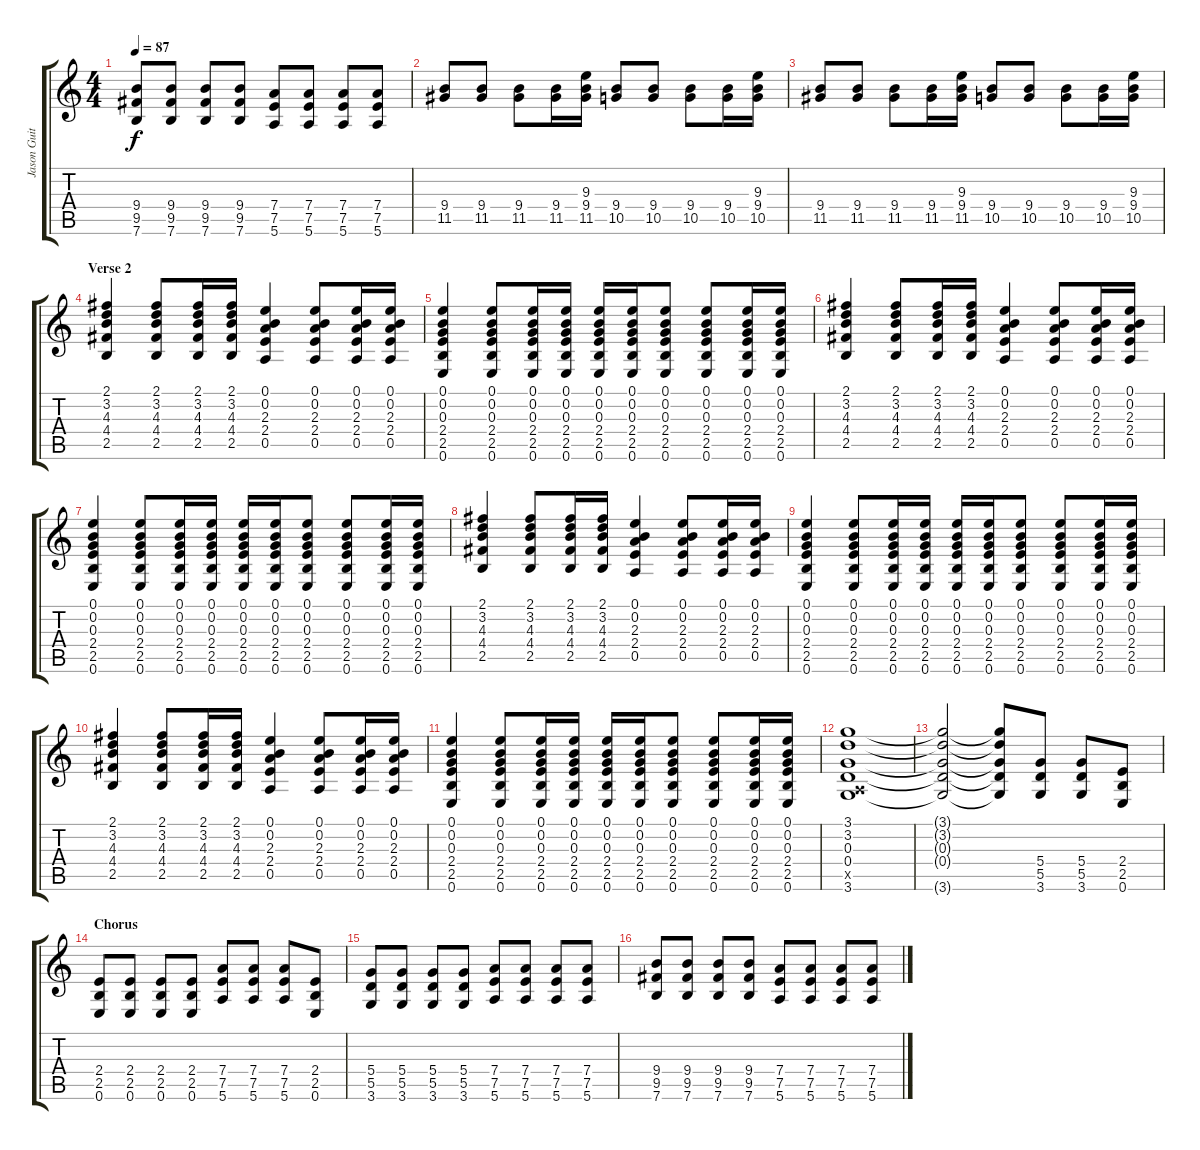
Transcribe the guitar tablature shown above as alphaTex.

\track ("Jason Guitar" "Jason Guit") {instrument electricguitarjazz}
\staff {score tabs}
\tuning (E4 B3 G3 D3 A2 E2) {hide}
\ts (4 4)
\tempo 87
\clef g2
\ks c
(9.4 9.5 7.6).8{dy f} (9.4 9.5 7.6).8 (9.4 9.5 7.6).8 (9.4 9.5 7.6).8 (7.4 7.5 5.6).8 (7.4 7.5 5.6).8 (7.4 7.5 5.6).8 (7.4 7.5 5.6).8 |
(9.4 11.5).8{instrument electricguitarjazz} (9.4 11.5).8 (9.4 11.5).8 (9.4 11.5).16 (9.3 9.4 11.5).16 (9.4 10.5).8 (9.4 10.5).8 (9.4 10.5).8 (9.4 10.5).16 (9.3 9.4 10.5).16 |
(9.4 11.5).8 (9.4 11.5).8 (9.4 11.5).8 (9.4 11.5).16 (9.3 9.4 11.5).16 (9.4 10.5).8 (9.4 10.5).8 (9.4 10.5).8 (9.4 10.5).16 (9.3 9.4 10.5).16 |
\section ("" "Verse 2")
(2.1 3.2 4.3 4.4 2.5).4 (2.1 3.2 4.3 4.4 2.5).8 (2.1 3.2 4.3 4.4 2.5).16 (2.1 3.2 4.3 4.4 2.5).16 (0.1 0.2 2.3 2.4 0.5).4 (0.1 0.2 2.3 2.4 0.5).8 (0.1 0.2 2.3 2.4 0.5).16 (0.1 0.2 2.3 2.4 0.5).16 |
(0.1 0.2 0.3 2.4 2.5 0.6).4 (0.1 0.2 0.3 2.4 2.5 0.6).8 (0.1 0.2 0.3 2.4 2.5 0.6).16 (0.1 0.2 0.3 2.4 2.5 0.6).16 (0.1 0.2 0.3 2.4 2.5 0.6).16 (0.1 0.2 0.3 2.4 2.5 0.6).16 (0.1 0.2 0.3 2.4 2.5 0.6).8 (0.1 0.2 0.3 2.4 2.5 0.6).8 (0.1 0.2 0.3 2.4 2.5 0.6).16 (0.1 0.2 0.3 2.4 2.5 0.6).16 |
(2.1 3.2 4.3 4.4 2.5).4 (2.1 3.2 4.3 4.4 2.5).8 (2.1 3.2 4.3 4.4 2.5).16 (2.1 3.2 4.3 4.4 2.5).16 (0.1 0.2 2.3 2.4 0.5).4 (0.1 0.2 2.3 2.4 0.5).8 (0.1 0.2 2.3 2.4 0.5).16 (0.1 0.2 2.3 2.4 0.5).16 |
(0.1 0.2 0.3 2.4 2.5 0.6).4 (0.1 0.2 0.3 2.4 2.5 0.6).8 (0.1 0.2 0.3 2.4 2.5 0.6).16 (0.1 0.2 0.3 2.4 2.5 0.6).16 (0.1 0.2 0.3 2.4 2.5 0.6).16 (0.1 0.2 0.3 2.4 2.5 0.6).16 (0.1 0.2 0.3 2.4 2.5 0.6).8 (0.1 0.2 0.3 2.4 2.5 0.6).8 (0.1 0.2 0.3 2.4 2.5 0.6).16 (0.1 0.2 0.3 2.4 2.5 0.6).16 |
(2.1 3.2 4.3 4.4 2.5).4 (2.1 3.2 4.3 4.4 2.5).8 (2.1 3.2 4.3 4.4 2.5).16 (2.1 3.2 4.3 4.4 2.5).16 (0.1 0.2 2.3 2.4 0.5).4 (0.1 0.2 2.3 2.4 0.5).8 (0.1 0.2 2.3 2.4 0.5).16 (0.1 0.2 2.3 2.4 0.5).16 |
(0.1 0.2 0.3 2.4 2.5 0.6).4 (0.1 0.2 0.3 2.4 2.5 0.6).8 (0.1 0.2 0.3 2.4 2.5 0.6).16 (0.1 0.2 0.3 2.4 2.5 0.6).16 (0.1 0.2 0.3 2.4 2.5 0.6).16 (0.1 0.2 0.3 2.4 2.5 0.6).16 (0.1 0.2 0.3 2.4 2.5 0.6).8 (0.1 0.2 0.3 2.4 2.5 0.6).8 (0.1 0.2 0.3 2.4 2.5 0.6).16 (0.1 0.2 0.3 2.4 2.5 0.6).16 |
(2.1 3.2 4.3 4.4 2.5).4 (2.1 3.2 4.3 4.4 2.5).8 (2.1 3.2 4.3 4.4 2.5).16 (2.1 3.2 4.3 4.4 2.5).16 (0.1 0.2 2.3 2.4 0.5).4 (0.1 0.2 2.3 2.4 0.5).8 (0.1 0.2 2.3 2.4 0.5).16 (0.1 0.2 2.3 2.4 0.5).16 |
(0.1 0.2 0.3 2.4 2.5 0.6).4 (0.1 0.2 0.3 2.4 2.5 0.6).8 (0.1 0.2 0.3 2.4 2.5 0.6).16 (0.1 0.2 0.3 2.4 2.5 0.6).16 (0.1 0.2 0.3 2.4 2.5 0.6).16 (0.1 0.2 0.3 2.4 2.5 0.6).16 (0.1 0.2 0.3 2.4 2.5 0.6).8 (0.1 0.2 0.3 2.4 2.5 0.6).8 (0.1 0.2 0.3 2.4 2.5 0.6).16 (0.1 0.2 0.3 2.4 2.5 0.6).16 |
(3.1 3.2 0.3 0.4 0.5{x} 3.6).1 |
(3.1{t} 3.2{t} 0.3{t} 0.4{t} 3.6{t}).2 (3.1{t} 3.2{t} 0.3{t} 0.4{t} 3.6{t}).8 (5.4 5.5 3.6).8 (5.4 5.5 3.6).8 (2.4 2.5 0.6).8 |
\section ("" "Chorus")
(2.4 2.5 0.6).8{instrument distortionguitar} (2.4 2.5 0.6).8 (2.4 2.5 0.6).8 (2.4 2.5 0.6).8 (7.4 7.5 5.6).8 (7.4 7.5 5.6).8 (7.4 7.5 5.6).8 (2.4 2.5 0.6).8 |
(5.4 5.5 3.6).8 (5.4 5.5 3.6).8 (5.4 5.5 3.6).8 (5.4 5.5 3.6).8 (7.4 7.5 5.6).8 (7.4 7.5 5.6).8 (7.4 7.5 5.6).8 (7.4 7.5 5.6).8 |
(9.4 9.5 7.6).8 (9.4 9.5 7.6).8 (9.4 9.5 7.6).8 (9.4 9.5 7.6).8 (7.4 7.5 5.6).8 (7.4 7.5 5.6).8 (7.4 7.5 5.6).8 (7.4 7.5 5.6).8
